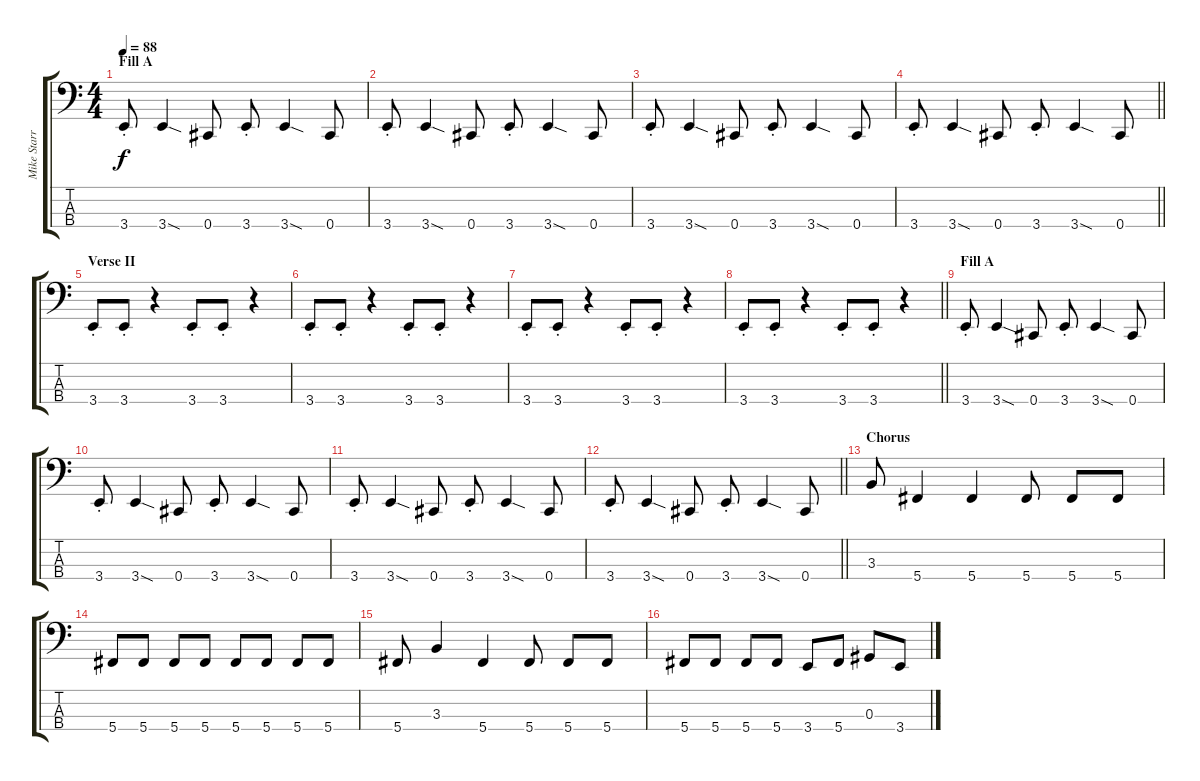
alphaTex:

\track ("Mike Starr" "Mike Starr") {instrument electricbasspick}
\staff {score tabs}
\tuning (Gb2 Db2 Ab1 Db1) {hide}
\ts (4 4)
\section ("" "Fill A")
\tempo 88
\clef f4
\ks c
3.4{st}.8{dy f} 3.4{sod}.4 0.4.8 3.4{st}.8 3.4{sod}.4 0.4.8 |
3.4{st}.8 3.4{sod}.4 0.4.8 3.4{st}.8 3.4{sod}.4 0.4.8 |
3.4{st}.8 3.4{sod}.4 0.4.8 3.4{st}.8 3.4{sod}.4 0.4.8 |
\barLineRight lightlight
3.4{st}.8 3.4{sod}.4 0.4.8 3.4{st}.8 3.4{sod}.4 0.4.8 |
\section ("" "Verse II")
3.4{st}.8 3.4{st}.8 r.4 3.4{st}.8 3.4{st}.8 r.4 |
3.4{st}.8 3.4{st}.8 r.4 3.4{st}.8 3.4{st}.8 r.4 |
3.4{st}.8 3.4{st}.8 r.4 3.4{st}.8 3.4{st}.8 r.4 |
\barLineRight lightlight
3.4{st}.8 3.4{st}.8 r.4 3.4{st}.8 3.4{st}.8 r.4 |
\section ("" "Fill A")
3.4{st}.8 3.4{sod}.4 0.4.8 3.4{st}.8 3.4{sod}.4 0.4.8 |
3.4{st}.8 3.4{sod}.4 0.4.8 3.4{st}.8 3.4{sod}.4 0.4.8 |
3.4{st}.8 3.4{sod}.4 0.4.8 3.4{st}.8 3.4{sod}.4 0.4.8 |
\barLineRight lightlight
3.4{st}.8 3.4{sod}.4 0.4.8 3.4{st}.8 3.4{sod}.4 0.4.8 |
\section ("" "Chorus")
3.3.8 5.4.4 5.4.4 5.4.8 5.4.8 5.4.8 |
5.4.8 5.4.8 5.4.8 5.4.8 5.4.8 5.4.8 5.4.8 5.4.8 |
5.4.8 3.3.4 5.4.4 5.4.8 5.4.8 5.4.8 |
5.4.8 5.4.8 5.4.8 5.4.8 3.4.8 5.4.8 0.3.8 3.4.8
